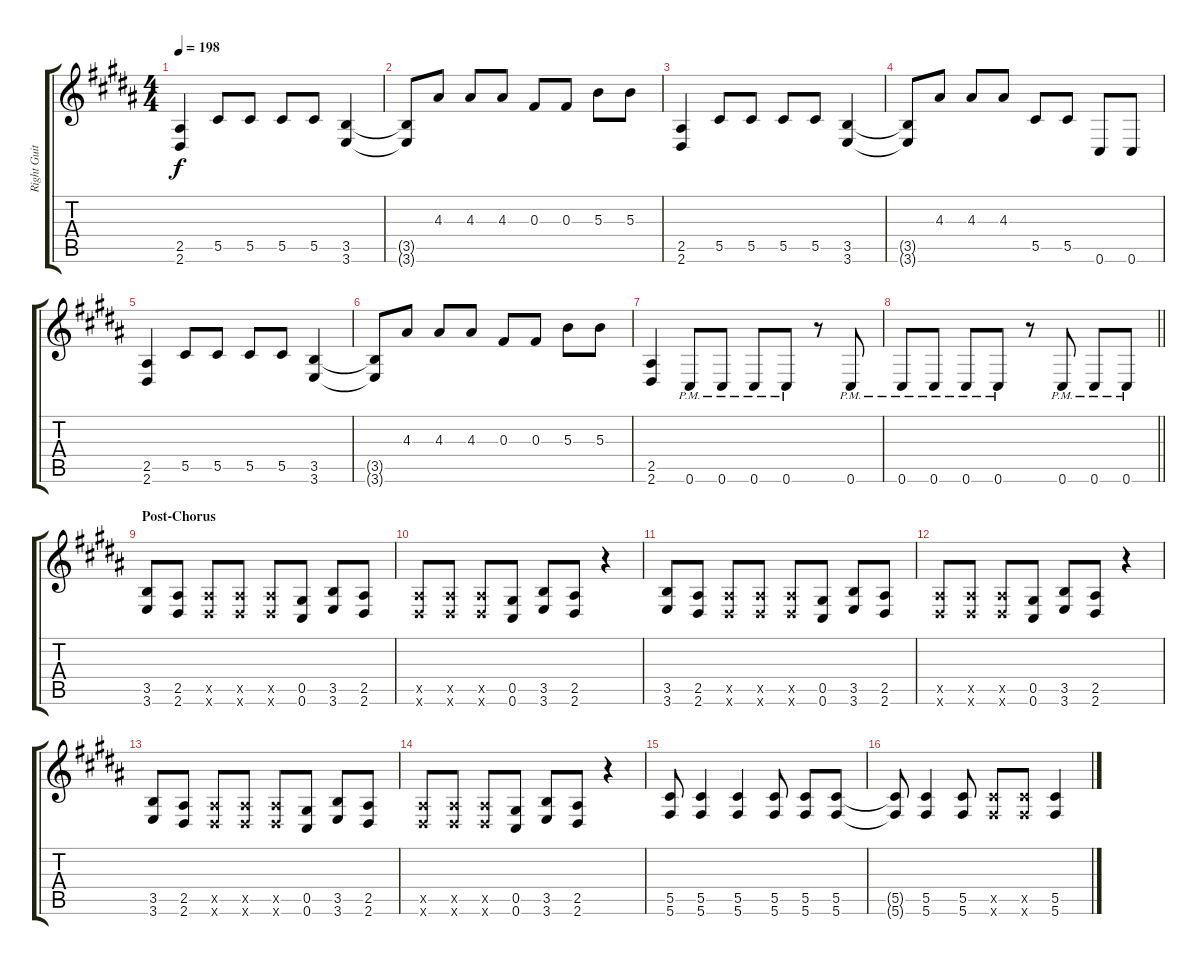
\track ("Right Guitar" "Right Guit") {instrument distortionguitar}
\staff {score tabs}
\tuning (Eb4 Bb3 Gb3 Db3 Ab2 Db2) {hide}
\ts (4 4)
\tempo 198
\clef g2
\ks b
(2.5 2.6).4{dy f} 5.5.8 5.5.8 5.5.8 5.5.8 (3.5 3.6).4 |
(3.5{t} 3.6{t}).8 4.3.8 4.3.8 4.3.8 0.3.8 0.3.8 5.3.8 5.3.8 |
(2.5 2.6).4 5.5.8 5.5.8 5.5.8 5.5.8 (3.5 3.6).4 |
(3.5{t} 3.6{t}).8 4.3.8 4.3.8 4.3.8 5.5.8 5.5.8 0.6.8 0.6.8 |
(2.5 2.6).4 5.5.8 5.5.8 5.5.8 5.5.8 (3.5 3.6).4 |
(3.5{t} 3.6{t}).8 4.3.8 4.3.8 4.3.8 0.3.8 0.3.8 5.3.8 5.3.8 |
(2.5 2.6).4 0.6{pm}.8 0.6{pm}.8 0.6{pm}.8 0.6{pm}.8 r.8 0.6{pm}.8 |
\barLineRight lightlight
0.6{pm}.8 0.6{pm}.8 0.6{pm}.8 0.6{pm}.8 r.8 0.6{pm}.8 0.6{pm}.8 0.6{pm}.8 |
\section ("" "Post-Chorus")
(3.5 3.6).8 (2.5 2.6).8 (2.5{x} 2.6{x}).8 (2.5{x} 2.6{x}).8 (2.5{x} 2.6{x}).8 (0.5 0.6).8 (3.5 3.6).8 (2.5 2.6).8 |
(2.5{x} 2.6{x}).8 (2.5{x} 2.6{x}).8 (2.5{x} 2.6{x}).8 (0.5 0.6).8 (3.5 3.6).8 (2.5 2.6).8 r.4 |
(3.5 3.6).8 (2.5 2.6).8 (2.5{x} 2.6{x}).8 (2.5{x} 2.6{x}).8 (2.5{x} 2.6{x}).8 (0.5 0.6).8 (3.5 3.6).8 (2.5 2.6).8 |
(2.5{x} 2.6{x}).8 (2.5{x} 2.6{x}).8 (2.5{x} 2.6{x}).8 (0.5 0.6).8 (3.5 3.6).8 (2.5 2.6).8 r.4 |
(3.5 3.6).8 (2.5 2.6).8 (2.5{x} 2.6{x}).8 (2.5{x} 2.6{x}).8 (2.5{x} 2.6{x}).8 (0.5 0.6).8 (3.5 3.6).8 (2.5 2.6).8 |
(2.5{x} 2.6{x}).8 (2.5{x} 2.6{x}).8 (2.5{x} 2.6{x}).8 (0.5 0.6).8 (3.5 3.6).8 (2.5 2.6).8 r.4 |
(5.5 5.6).8 (5.5 5.6).4 (5.5 5.6).4 (5.5 5.6).8 (5.5 5.6).8 (5.5 5.6).8 |
(5.5{t} 5.6{t}).8 (5.5 5.6).4 (5.5 5.6).8 (5.5{x} 5.6{x}).8 (5.5{x} 5.6{x}).8 (5.5 5.6).4
